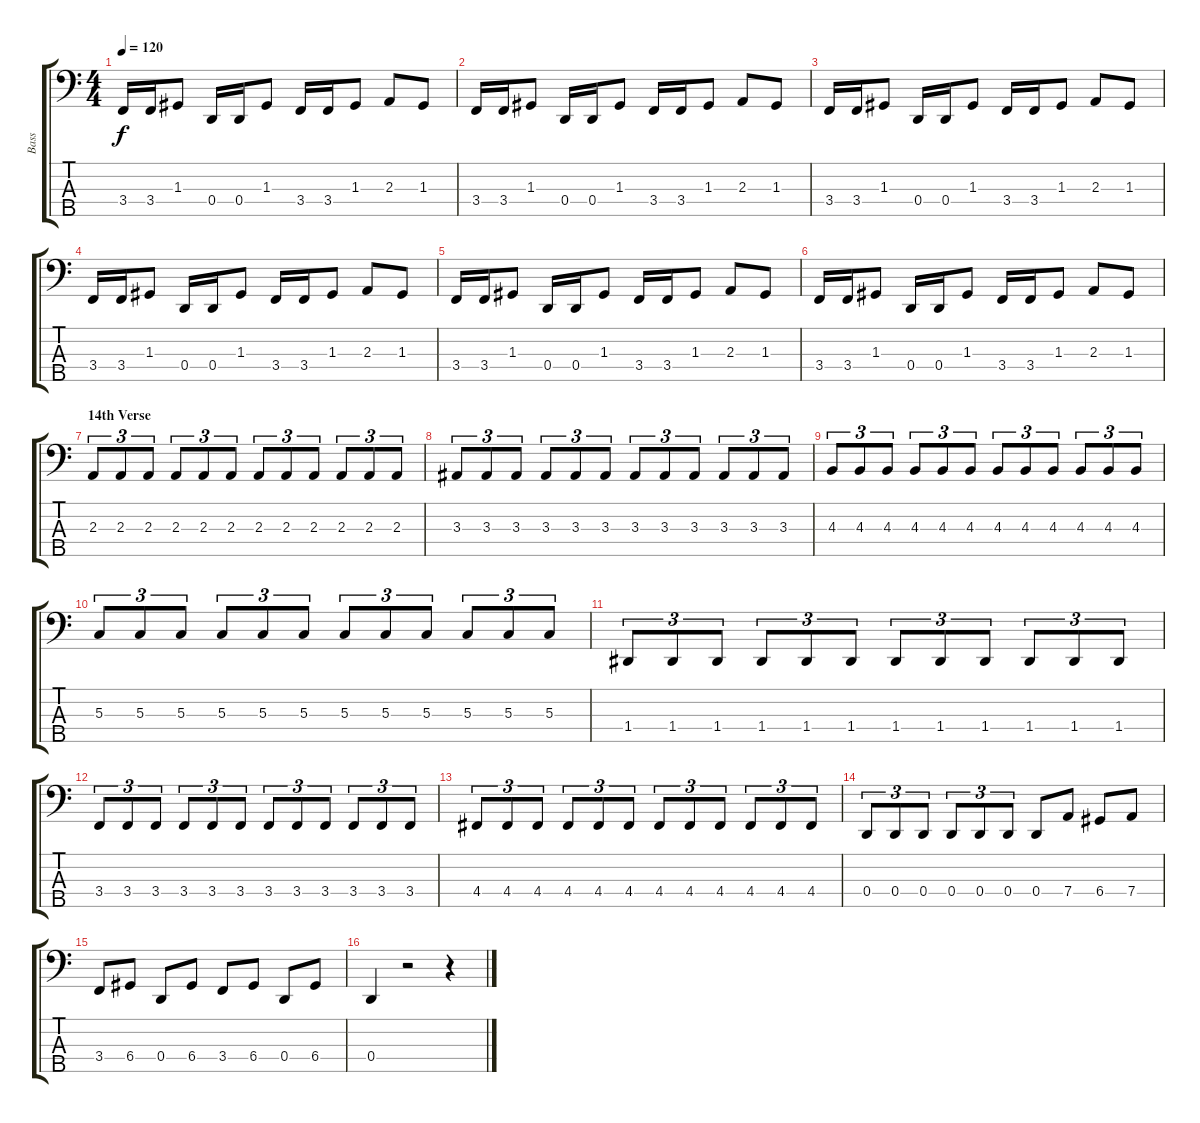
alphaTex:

\track ("Bass" "Bass") {instrument electricbassfinger}
\staff {score tabs}
\tuning (F2 C2 G1 D1 A0) {hide}
\ts (4 4)
\tempo 120
\clef f4
\ks c
3.4.16{dy f} 3.4.16 1.3.8 0.4.16 0.4.16 1.3.8 3.4.16 3.4.16 1.3.8 2.3.8 1.3.8 |
3.4.16 3.4.16 1.3.8 0.4.16 0.4.16 1.3.8 3.4.16 3.4.16 1.3.8 2.3.8 1.3.8 |
3.4.16 3.4.16 1.3.8 0.4.16 0.4.16 1.3.8 3.4.16 3.4.16 1.3.8 2.3.8 1.3.8 |
3.4.16 3.4.16 1.3.8 0.4.16 0.4.16 1.3.8 3.4.16 3.4.16 1.3.8 2.3.8 1.3.8 |
3.4.16 3.4.16 1.3.8 0.4.16 0.4.16 1.3.8 3.4.16 3.4.16 1.3.8 2.3.8 1.3.8 |
3.4.16 3.4.16 1.3.8 0.4.16 0.4.16 1.3.8 3.4.16 3.4.16 1.3.8 2.3.8 1.3.8 |
\section ("" "14th Verse")
2.3.8{tu (3 2)} 2.3.8{tu (3 2)} 2.3.8{tu (3 2)} 2.3.8{tu (3 2)} 2.3.8{tu (3 2)} 2.3.8{tu (3 2)} 2.3.8{tu (3 2)} 2.3.8{tu (3 2)} 2.3.8{tu (3 2)} 2.3.8{tu (3 2)} 2.3.8{tu (3 2)} 2.3.8{tu (3 2)} |
3.3.8{tu (3 2)} 3.3.8{tu (3 2)} 3.3.8{tu (3 2)} 3.3.8{tu (3 2)} 3.3.8{tu (3 2)} 3.3.8{tu (3 2)} 3.3.8{tu (3 2)} 3.3.8{tu (3 2)} 3.3.8{tu (3 2)} 3.3.8{tu (3 2)} 3.3.8{tu (3 2)} 3.3.8{tu (3 2)} |
4.3.8{tu (3 2)} 4.3.8{tu (3 2)} 4.3.8{tu (3 2)} 4.3.8{tu (3 2)} 4.3.8{tu (3 2)} 4.3.8{tu (3 2)} 4.3.8{tu (3 2)} 4.3.8{tu (3 2)} 4.3.8{tu (3 2)} 4.3.8{tu (3 2)} 4.3.8{tu (3 2)} 4.3.8{tu (3 2)} |
5.3.8{tu (3 2)} 5.3.8{tu (3 2)} 5.3.8{tu (3 2)} 5.3.8{tu (3 2)} 5.3.8{tu (3 2)} 5.3.8{tu (3 2)} 5.3.8{tu (3 2)} 5.3.8{tu (3 2)} 5.3.8{tu (3 2)} 5.3.8{tu (3 2)} 5.3.8{tu (3 2)} 5.3.8{tu (3 2)} |
1.4.8{tu (3 2)} 1.4.8{tu (3 2)} 1.4.8{tu (3 2)} 1.4.8{tu (3 2)} 1.4.8{tu (3 2)} 1.4.8{tu (3 2)} 1.4.8{tu (3 2)} 1.4.8{tu (3 2)} 1.4.8{tu (3 2)} 1.4.8{tu (3 2)} 1.4.8{tu (3 2)} 1.4.8{tu (3 2)} |
3.4.8{tu (3 2)} 3.4.8{tu (3 2)} 3.4.8{tu (3 2)} 3.4.8{tu (3 2)} 3.4.8{tu (3 2)} 3.4.8{tu (3 2)} 3.4.8{tu (3 2)} 3.4.8{tu (3 2)} 3.4.8{tu (3 2)} 3.4.8{tu (3 2)} 3.4.8{tu (3 2)} 3.4.8{tu (3 2)} |
4.4.8{tu (3 2)} 4.4.8{tu (3 2)} 4.4.8{tu (3 2)} 4.4.8{tu (3 2)} 4.4.8{tu (3 2)} 4.4.8{tu (3 2)} 4.4.8{tu (3 2)} 4.4.8{tu (3 2)} 4.4.8{tu (3 2)} 4.4.8{tu (3 2)} 4.4.8{tu (3 2)} 4.4.8{tu (3 2)} |
0.4.8{tu (3 2)} 0.4.8{tu (3 2)} 0.4.8{tu (3 2)} 0.4.8{tu (3 2)} 0.4.8{tu (3 2)} 0.4.8{tu (3 2)} 0.4.8 7.4.8 6.4.8 7.4.8 |
3.4.8 6.4.8 0.4.8 6.4.8 3.4.8 6.4.8 0.4.8 6.4.8 |
0.4.4 r.2 r.4
